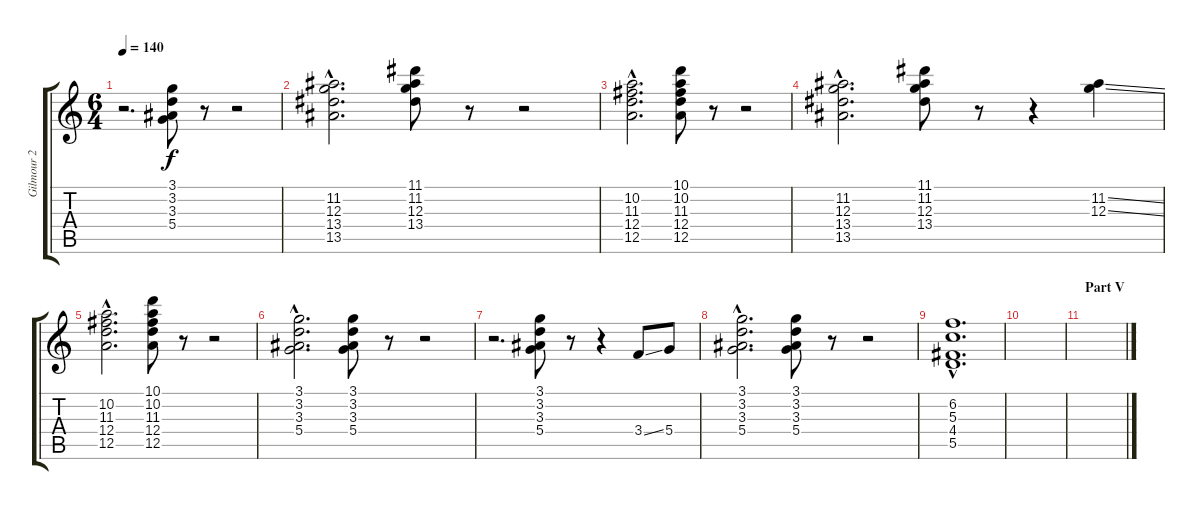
\track ("Gilmour 2" "Gilmour 2") {instrument electricguitarclean}
\staff {score tabs}
\tuning (E4 B3 G3 D3 A2 E2) {hide}
\ts (6 4)
\tempo 140
\clef g2
\ks c
r.2{d dy f} (3.1 3.2 3.3 5.4).8 r.8 r.2 |
(11.2{hac} 12.3{hac} 13.4{hac} 13.5{hac}).2{d} (11.1 11.2 12.3 13.4).8 r.8 r.2 |
(10.2{hac} 11.3{hac} 12.4{hac} 12.5{hac}).2{d} (10.1 10.2 11.3 12.4 12.5).8 r.8 r.2 |
(11.2{hac} 12.3{hac} 13.4{hac} 13.5{hac}).2{d} (11.1 11.2 12.3 13.4).8 r.8 r.4 (11.2{ss} 12.3{ss}).4 |
(10.2{hac} 11.3{hac} 12.4{hac} 12.5{hac}).2{d} (10.1 10.2 11.3 12.4 12.5).8 r.8 r.2 |
(3.1{hac} 3.2{hac} 3.3{hac} 5.4{hac}).2{d} (3.1 3.2 3.3 5.4).8 r.8 r.2 |
r.2{d} (3.1 3.2 3.3 5.4).8 r.8 r.4 3.4{ss}.8 5.4.8 |
(3.1{hac} 3.2{hac} 3.3{hac} 5.4{hac}).2{d} (3.1 3.2 3.3 5.4).8 r.8 r.2 |
(6.2{hac} 5.3{hac} 4.4{hac} 5.5{hac}).1{d} |
|
\section ("" "Part V")
